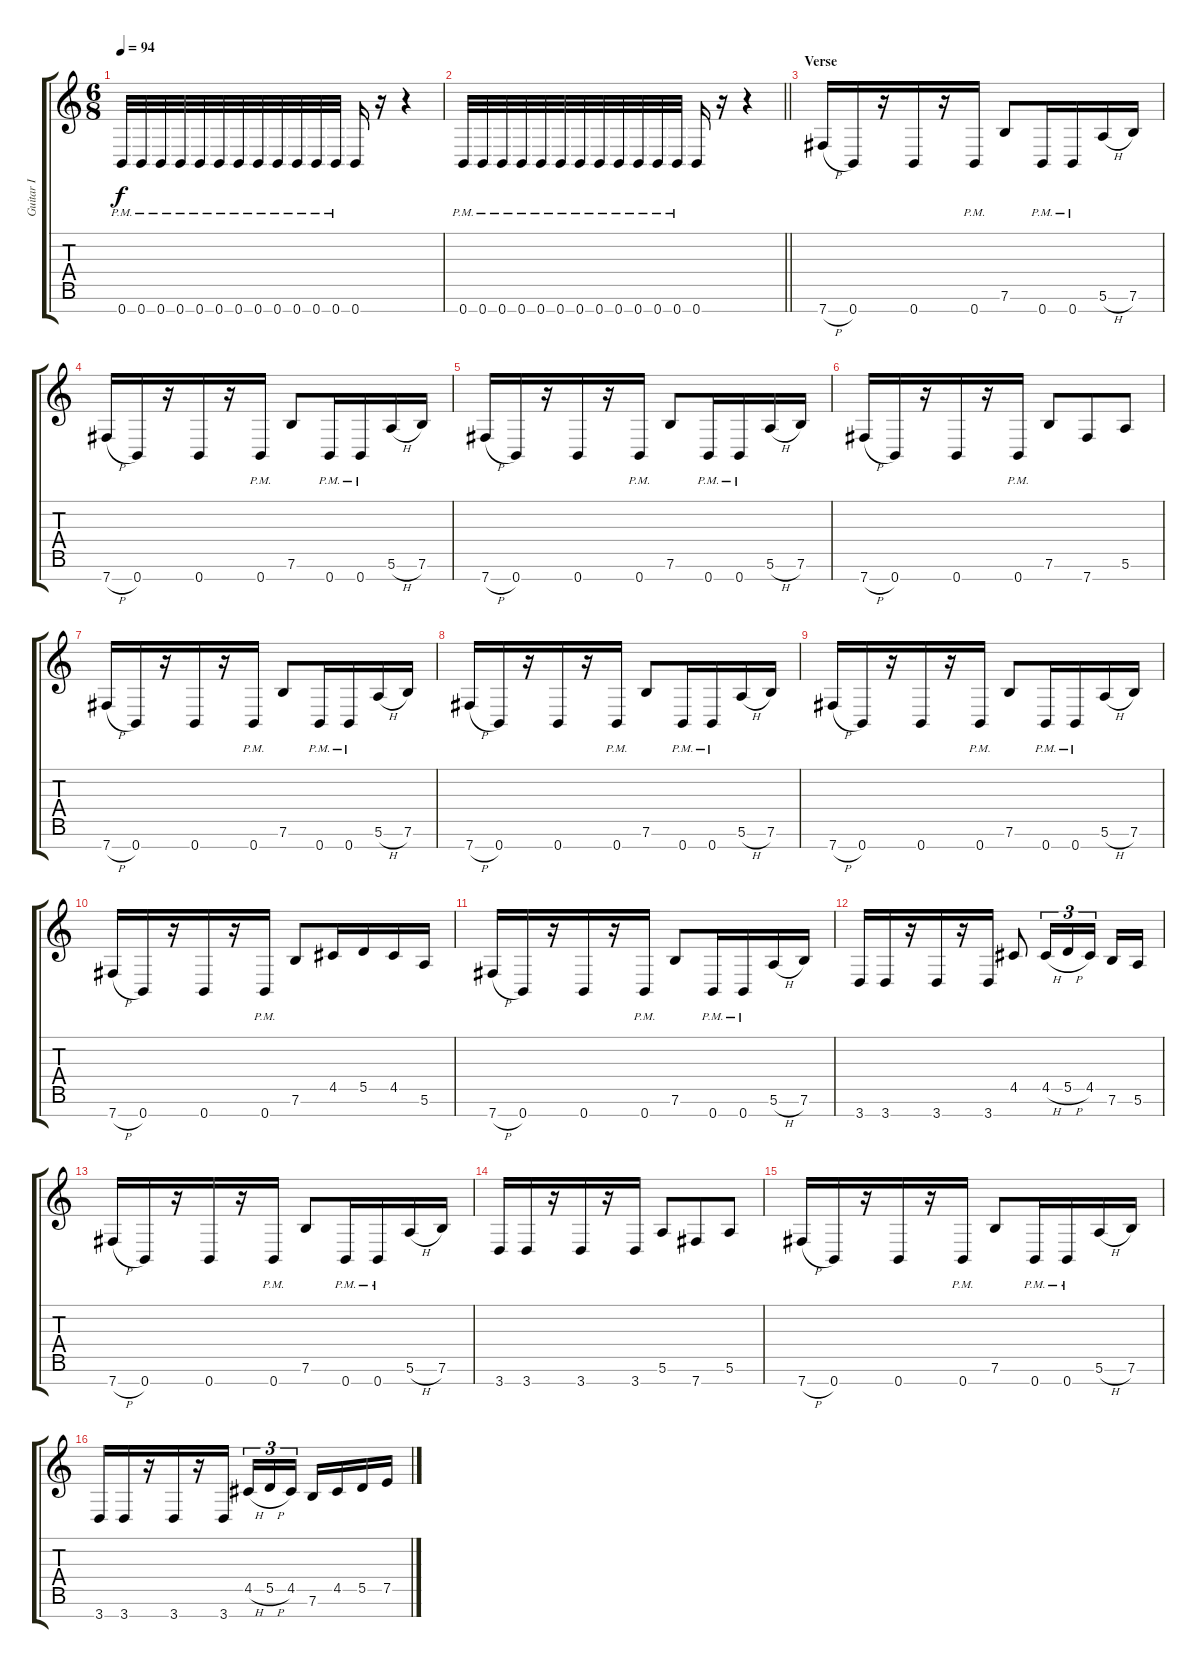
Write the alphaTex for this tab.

\track ("Guitar I" "Guitar I") {instrument distortionguitar}
\staff {score tabs}
\tuning (E4 B3 G3 D3 A2 E2 B1) {hide}
\ts (6 8)
\tempo 94
\clef g2
\ks c
0.7{pm}.32{dy f} 0.7{pm}.32 0.7{pm}.32 0.7{pm}.32 0.7{pm}.32 0.7{pm}.32 0.7{pm}.32 0.7{pm}.32 0.7{pm}.32 0.7{pm}.32 0.7{pm}.32 0.7{pm}.32 0.7.16 r.16 r.4 |
\barLineRight lightlight
0.7{pm}.32 0.7{pm}.32 0.7{pm}.32 0.7{pm}.32 0.7{pm}.32 0.7{pm}.32 0.7{pm}.32 0.7{pm}.32 0.7{pm}.32 0.7{pm}.32 0.7{pm}.32 0.7{pm}.32 0.7.16 r.16 r.4 |
\section ("" "Verse")
7.7{h}.16 0.7.16 r.16 0.7.16 r.16 0.7{pm}.16 7.6.8 0.7{pm}.16 0.7{pm}.16 5.6{h}.16 7.6.16 |
7.7{h}.16 0.7.16 r.16 0.7.16 r.16 0.7{pm}.16 7.6.8 0.7{pm}.16 0.7{pm}.16 5.6{h}.16 7.6.16 |
7.7{h}.16 0.7.16 r.16 0.7.16 r.16 0.7{pm}.16 7.6.8 0.7{pm}.16 0.7{pm}.16 5.6{h}.16 7.6.16 |
7.7{h}.16 0.7.16 r.16 0.7.16 r.16 0.7{pm}.16 7.6.8 7.7.8 5.6.8 |
7.7{h}.16 0.7.16 r.16 0.7.16 r.16 0.7{pm}.16 7.6.8 0.7{pm}.16 0.7{pm}.16 5.6{h}.16 7.6.16 |
7.7{h}.16 0.7.16 r.16 0.7.16 r.16 0.7{pm}.16 7.6.8 0.7{pm}.16 0.7{pm}.16 5.6{h}.16 7.6.16 |
7.7{h}.16 0.7.16 r.16 0.7.16 r.16 0.7{pm}.16 7.6.8 0.7{pm}.16 0.7{pm}.16 5.6{h}.16 7.6.16 |
7.7{h}.16 0.7.16 r.16 0.7.16 r.16 0.7{pm}.16 7.6.8 4.5.16 5.5.16 4.5.16 5.6.16 |
7.7{h}.16 0.7.16 r.16 0.7.16 r.16 0.7{pm}.16 7.6.8 0.7{pm}.16 0.7{pm}.16 5.6{h}.16 7.6.16 |
3.7.16 3.7.16 r.16 3.7.16 r.16 3.7.16 4.5.8 4.5{h}.16{tu (3 2)} 5.5{h}.16{tu (3 2)} 4.5.16{tu (3 2) beam splitsecondary} 7.6.16 5.6.16 |
7.7{h}.16 0.7.16 r.16 0.7.16 r.16 0.7{pm}.16 7.6.8 0.7{pm}.16 0.7{pm}.16 5.6{h}.16 7.6.16 |
3.7.16 3.7.16 r.16 3.7.16 r.16 3.7.16 5.6.8 7.7.8 5.6.8 |
7.7{h}.16 0.7.16 r.16 0.7.16 r.16 0.7{pm}.16 7.6.8 0.7{pm}.16 0.7{pm}.16 5.6{h}.16 7.6.16 |
3.7.16 3.7.16 r.16 3.7.16 r.16 3.7.16 4.5{h}.16{tu (3 2)} 5.5{h}.16{tu (3 2)} 4.5.16{tu (3 2) beam splitsecondary} 7.6.16 4.5.16 5.5.16 7.5.16
